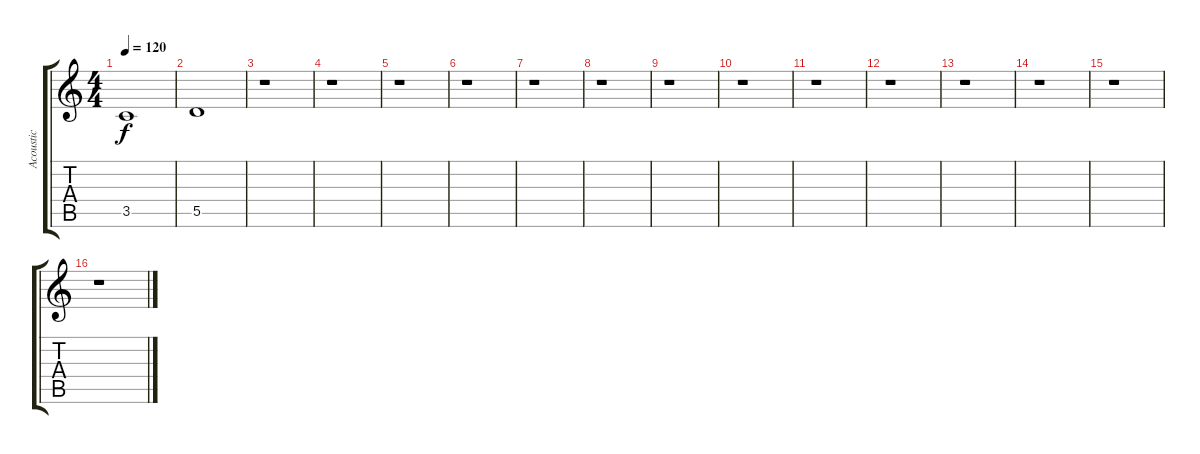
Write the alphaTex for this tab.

\track ("Acoustic" "Acoustic") {instrument acousticguitarsteel}
\staff {score tabs}
\tuning (E4 B3 G3 D3 A2 E2) {hide}
\ts (4 4)
\tempo 120
\clef g2
\ks c
3.5.1{dy f} |
5.5.1 |
r.1 |
r.1 |
r.1 |
r.1 |
r.1 |
r.1 |
r.1 |
r.1 |
r.1 |
r.1 |
r.1 |
r.1 |
r.1 |
r.1
